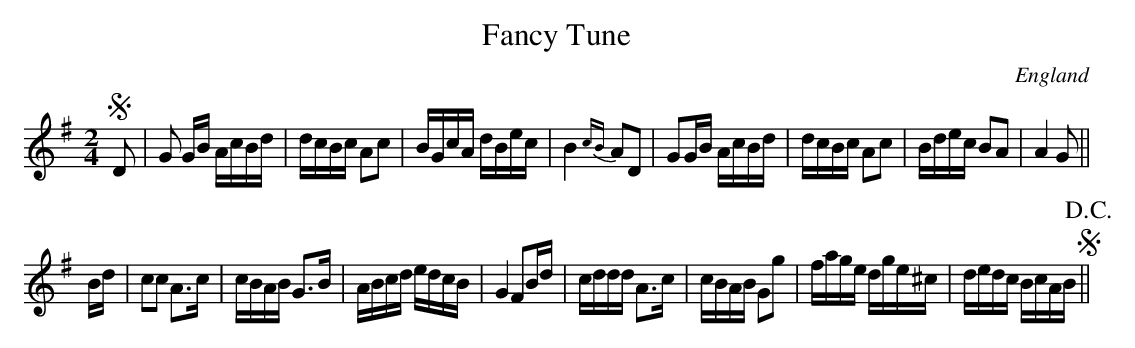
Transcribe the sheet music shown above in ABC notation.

X:1
T:Fancy Tune
L:1/16
M:2/4
O:England
K:G major
!segno! D2 | \
G2 GB AcBd | dcBc A2c2 | BGcA dBec | B4 {cB}A2D2 | \
G2GB AcBd | dcBc A2c2 | Bdec B2A2 | A4 G2 ||
Bd | \
c2c2 A3c | cBAB G3B  | ABcd edcB  | G4 F2Bd | \
cddd A3c | cBAB G2g2 | fage dge^c | dedc BcAB !segno! !D.C.! ||
